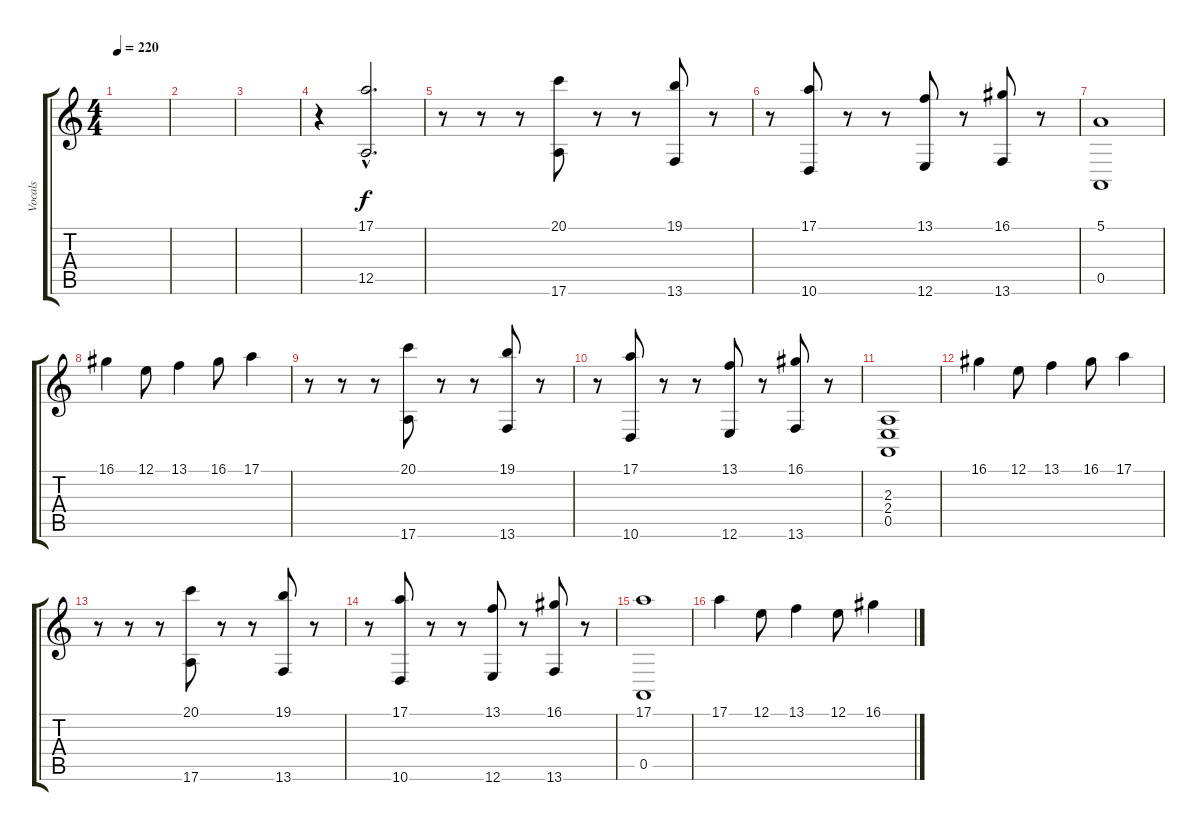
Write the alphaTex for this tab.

\track ("Vocals" "Vocals") {instrument orchestrahit}
\staff {score tabs}
\tuning (E4 B3 G3 D3 A2 E2) {hide}
\ts (4 4)
\tempo 220
\clef g2
\ks c
|
|
|
r.4 (17.1{hac} 12.5{hac}).2{d} |
r.8 r.8 r.8 (20.1 17.6).8 r.8 r.8 (19.1 13.6).8 r.8 |
r.8 (17.1 10.6).8 r.8 r.8 (13.1 12.6).8 r.8 (16.1 13.6).8 r.8 |
(5.1 0.5).1 |
16.1.4 12.1.8 13.1.4 16.1.8 17.1.4 |
r.8 r.8 r.8 (20.1 17.6).8 r.8 r.8 (19.1 13.6).8 r.8 |
r.8 (17.1 10.6).8 r.8 r.8 (13.1 12.6).8 r.8 (16.1 13.6).8 r.8 |
(2.3 2.4 0.5).1 |
16.1.4 12.1.8 13.1.4 16.1.8 17.1.4 |
r.8 r.8 r.8 (20.1 17.6).8 r.8 r.8 (19.1 13.6).8 r.8 |
r.8 (17.1 10.6).8 r.8 r.8 (13.1 12.6).8 r.8 (16.1 13.6).8 r.8 |
(17.1 0.5).1 |
17.1.4 12.1.8 13.1.4 12.1.8 16.1.4
